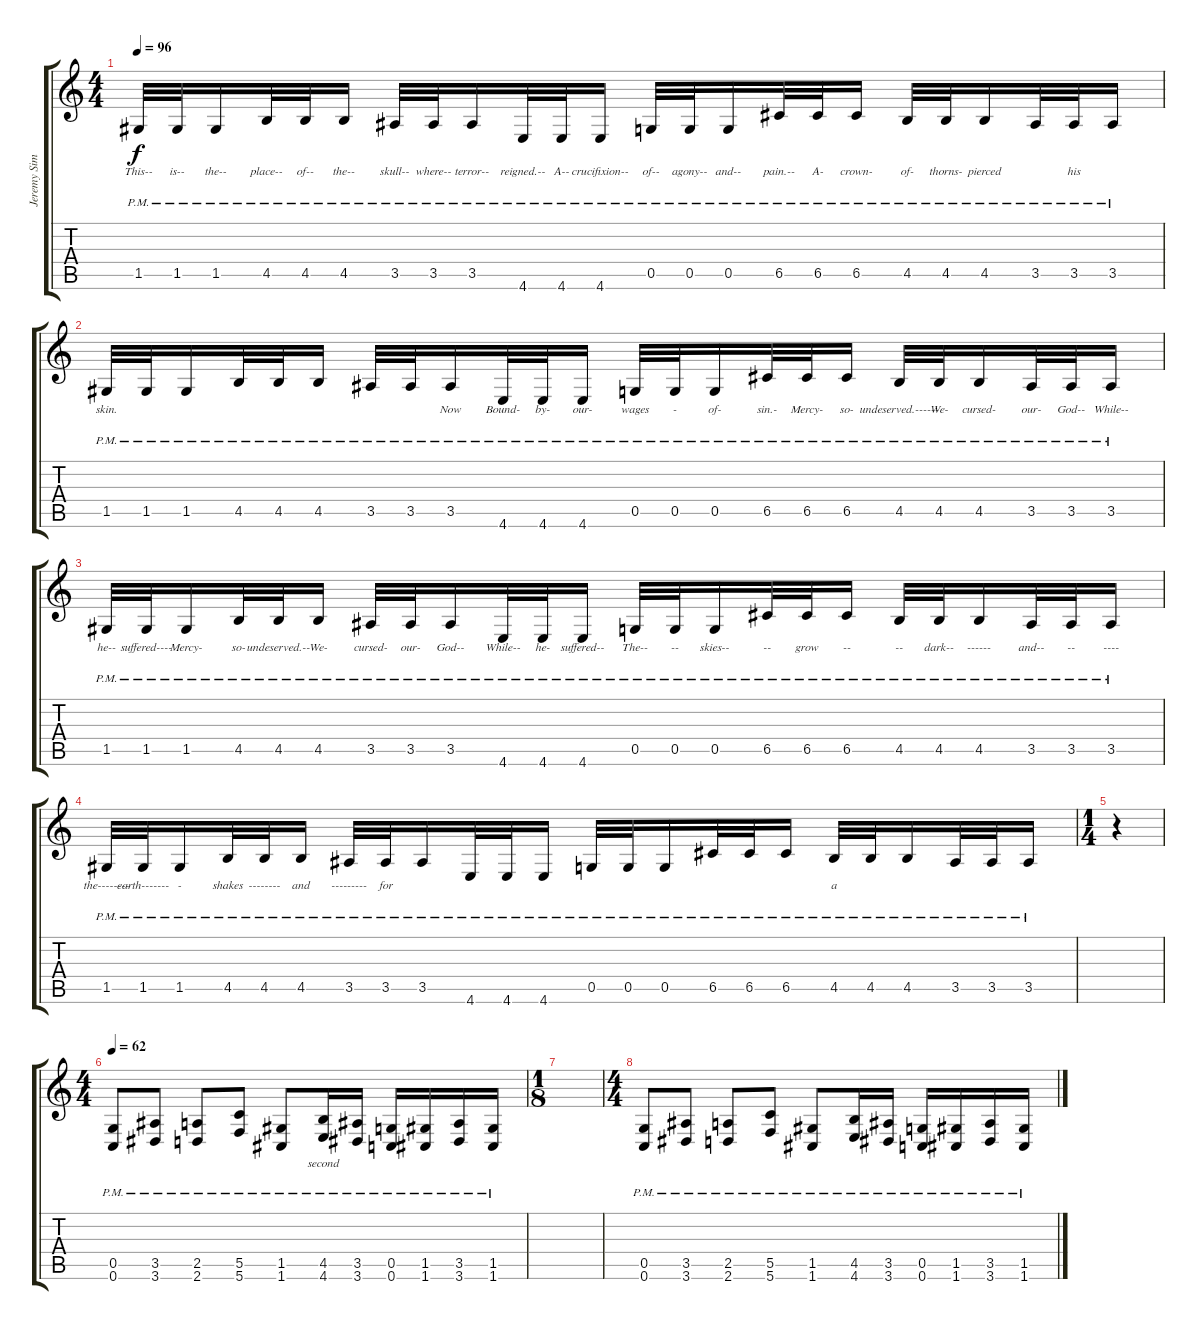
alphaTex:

\track ("Jeremy Sims ----Lead Guitar" "Jeremy Sim") {instrument distortionguitar}
\staff {score tabs}
\tuning (D4 A3 F3 C3 G2 C2) {hide}
\ts (4 4)
\tempo 96
\clef g2
\ks c
1.5{pm}.32{lyrics (0 "This--") lyrics (1 "") lyrics (2 "") lyrics (3 "") lyrics (4 "") dy f instrument distortionguitar} 1.5{pm}.32{lyrics (0 "is--") lyrics (1 "") lyrics (2 "") lyrics (3 "") lyrics (4 "")} 1.5{pm}.16{lyrics (0 "the--") lyrics (1 "") lyrics (2 "") lyrics (3 "") lyrics (4 "")} 4.5{pm}.32{lyrics (0 "place--") lyrics (1 "") lyrics (2 "") lyrics (3 "") lyrics (4 "")} 4.5{pm}.32{lyrics (0 "of--") lyrics (1 "") lyrics (2 "") lyrics (3 "") lyrics (4 "")} 4.5{pm}.16{lyrics (0 "the--") lyrics (1 "") lyrics (2 "") lyrics (3 "") lyrics (4 "")} 3.5{pm}.32{lyrics (0 "skull--") lyrics (1 "") lyrics (2 "") lyrics (3 "") lyrics (4 "")} 3.5{pm}.32{lyrics (0 "where--") lyrics (1 "") lyrics (2 "") lyrics (3 "") lyrics (4 "")} 3.5{pm}.16{lyrics (0 "terror--") lyrics (1 "") lyrics (2 "") lyrics (3 "") lyrics (4 "")} 4.6{pm}.32{lyrics (0 "reigned.--") lyrics (1 "") lyrics (2 "") lyrics (3 "") lyrics (4 "")} 4.6{pm}.32{lyrics (0 "A--") lyrics (1 "") lyrics (2 "") lyrics (3 "") lyrics (4 "")} 4.6{pm}.16{lyrics (0 "crucifixion--") lyrics (1 "") lyrics (2 "") lyrics (3 "") lyrics (4 "")} 0.5{pm}.32{lyrics (0 "of--") lyrics (1 "") lyrics (2 "") lyrics (3 "") lyrics (4 "")} 0.5{pm}.32{lyrics (0 "agony--") lyrics (1 "") lyrics (2 "") lyrics (3 "") lyrics (4 "")} 0.5{pm}.16{lyrics (0 "and--") lyrics (1 "") lyrics (2 "") lyrics (3 "") lyrics (4 "")} 6.5{pm}.32{lyrics (0 "pain.--") lyrics (1 "") lyrics (2 "") lyrics (3 "") lyrics (4 "")} 6.5{pm}.32{lyrics (0 "A-") lyrics (1 "") lyrics (2 "") lyrics (3 "") lyrics (4 "")} 6.5{pm}.16{lyrics (0 "crown-") lyrics (1 "") lyrics (2 "") lyrics (3 "") lyrics (4 "")} 4.5{pm}.32{lyrics (0 "of-") lyrics (1 "") lyrics (2 "") lyrics (3 "") lyrics (4 "")} 4.5{pm}.32{lyrics (0 "thorns-") lyrics (1 "") lyrics (2 "") lyrics (3 "") lyrics (4 "")} 4.5{pm}.16{lyrics (0 "pierced") lyrics (1 "") lyrics (2 "") lyrics (3 "") lyrics (4 "")} 3.5{pm}.32{lyrics (0 "") lyrics (1 "") lyrics (2 "") lyrics (3 "") lyrics (4 "")} 3.5{pm}.32{lyrics (0 "his") lyrics (1 "") lyrics (2 "") lyrics (3 "") lyrics (4 "")} 3.5{pm}.16{lyrics (0 "") lyrics (1 "") lyrics (2 "") lyrics (3 "") lyrics (4 "")} |
1.5{pm}.32{lyrics (0 "skin.") lyrics (1 "") lyrics (2 "") lyrics (3 "") lyrics (4 "")} 1.5{pm}.32{lyrics (0 "") lyrics (1 "") lyrics (2 "") lyrics (3 "") lyrics (4 "")} 1.5{pm}.16{lyrics (0 "") lyrics (1 "") lyrics (2 "") lyrics (3 "") lyrics (4 "")} 4.5{pm}.32{lyrics (0 "") lyrics (1 "") lyrics (2 "") lyrics (3 "") lyrics (4 "")} 4.5{pm}.32{lyrics (0 "") lyrics (1 "") lyrics (2 "") lyrics (3 "") lyrics (4 "")} 4.5{pm}.16{lyrics (0 "") lyrics (1 "") lyrics (2 "") lyrics (3 "") lyrics (4 "")} 3.5{pm}.32{lyrics (0 "") lyrics (1 "") lyrics (2 "") lyrics (3 "") lyrics (4 "")} 3.5{pm}.32{lyrics (0 "") lyrics (1 "") lyrics (2 "") lyrics (3 "") lyrics (4 "")} 3.5{pm}.16{lyrics (0 "Now") lyrics (1 "") lyrics (2 "") lyrics (3 "") lyrics (4 "")} 4.6{pm}.32{lyrics (0 "Bound-") lyrics (1 "") lyrics (2 "") lyrics (3 "") lyrics (4 "")} 4.6{pm}.32{lyrics (0 "by-") lyrics (1 "") lyrics (2 "") lyrics (3 "") lyrics (4 "")} 4.6{pm}.16{lyrics (0 "our-") lyrics (1 "") lyrics (2 "") lyrics (3 "") lyrics (4 "")} 0.5{pm}.32{lyrics (0 "wages") lyrics (1 "") lyrics (2 "") lyrics (3 "") lyrics (4 "")} 0.5{pm}.32{lyrics (0 "-") lyrics (1 "") lyrics (2 "") lyrics (3 "") lyrics (4 "")} 0.5{pm}.16{lyrics (0 "of-") lyrics (1 "") lyrics (2 "") lyrics (3 "") lyrics (4 "")} 6.5{pm}.32{lyrics (0 "sin.-") lyrics (1 "") lyrics (2 "") lyrics (3 "") lyrics (4 "")} 6.5{pm}.32{lyrics (0 "Mercy-") lyrics (1 "") lyrics (2 "") lyrics (3 "") lyrics (4 "")} 6.5{pm}.16{lyrics (0 "so-") lyrics (1 "") lyrics (2 "") lyrics (3 "") lyrics (4 "")} 4.5{pm}.32{lyrics (0 "undeserved.------") lyrics (1 "") lyrics (2 "") lyrics (3 "") lyrics (4 "")} 4.5{pm}.32{lyrics (0 "We-") lyrics (1 "") lyrics (2 "") lyrics (3 "") lyrics (4 "")} 4.5{pm}.16{lyrics (0 "cursed-") lyrics (1 "") lyrics (2 "") lyrics (3 "") lyrics (4 "")} 3.5{pm}.32{lyrics (0 "our-") lyrics (1 "") lyrics (2 "") lyrics (3 "") lyrics (4 "")} 3.5{pm}.32{lyrics (0 "God--") lyrics (1 "") lyrics (2 "") lyrics (3 "") lyrics (4 "")} 3.5{pm}.16{lyrics (0 "While--") lyrics (1 "") lyrics (2 "") lyrics (3 "") lyrics (4 "")} |
1.5{pm}.32{lyrics (0 "he--") lyrics (1 "") lyrics (2 "") lyrics (3 "") lyrics (4 "")} 1.5{pm}.32{lyrics (0 "suffered----") lyrics (1 "") lyrics (2 "") lyrics (3 "") lyrics (4 "")} 1.5{pm}.16{lyrics (0 "Mercy-") lyrics (1 "") lyrics (2 "") lyrics (3 "") lyrics (4 "")} 4.5{pm}.32{lyrics (0 "so-") lyrics (1 "") lyrics (2 "") lyrics (3 "") lyrics (4 "")} 4.5{pm}.32{lyrics (0 "undeserved.--") lyrics (1 "") lyrics (2 "") lyrics (3 "") lyrics (4 "")} 4.5{pm}.16{lyrics (0 "We-") lyrics (1 "") lyrics (2 "") lyrics (3 "") lyrics (4 "")} 3.5{pm}.32{lyrics (0 "cursed-") lyrics (1 "") lyrics (2 "") lyrics (3 "") lyrics (4 "")} 3.5{pm}.32{lyrics (0 "our-") lyrics (1 "") lyrics (2 "") lyrics (3 "") lyrics (4 "")} 3.5{pm}.16{lyrics (0 "God--") lyrics (1 "") lyrics (2 "") lyrics (3 "") lyrics (4 "")} 4.6{pm}.32{lyrics (0 "While--") lyrics (1 "") lyrics (2 "") lyrics (3 "") lyrics (4 "")} 4.6{pm}.32{lyrics (0 "he-") lyrics (1 "") lyrics (2 "") lyrics (3 "") lyrics (4 "")} 4.6{pm}.16{lyrics (0 "suffered--") lyrics (1 "") lyrics (2 "") lyrics (3 "") lyrics (4 "")} 0.5{pm}.32{lyrics (0 "The--") lyrics (1 "") lyrics (2 "") lyrics (3 "") lyrics (4 "")} 0.5{pm}.32{lyrics (0 "--") lyrics (1 "") lyrics (2 "") lyrics (3 "") lyrics (4 "")} 0.5{pm}.16{lyrics (0 "skies--") lyrics (1 "") lyrics (2 "") lyrics (3 "") lyrics (4 "")} 6.5{pm}.32{lyrics (0 "--") lyrics (1 "") lyrics (2 "") lyrics (3 "") lyrics (4 "")} 6.5{pm}.32{lyrics (0 "grow") lyrics (1 "") lyrics (2 "") lyrics (3 "") lyrics (4 "")} 6.5{pm}.16{lyrics (0 "--") lyrics (1 "") lyrics (2 "") lyrics (3 "") lyrics (4 "")} 4.5{pm}.32{lyrics (0 "--") lyrics (1 "") lyrics (2 "") lyrics (3 "") lyrics (4 "")} 4.5{pm}.32{lyrics (0 "dark--") lyrics (1 "") lyrics (2 "") lyrics (3 "") lyrics (4 "")} 4.5{pm}.16{lyrics (0 "------") lyrics (1 "") lyrics (2 "") lyrics (3 "") lyrics (4 "")} 3.5{pm}.32{lyrics (0 "and--") lyrics (1 "") lyrics (2 "") lyrics (3 "") lyrics (4 "")} 3.5{pm}.32{lyrics (0 "--") lyrics (1 "") lyrics (2 "") lyrics (3 "") lyrics (4 "")} 3.5{pm}.16{lyrics (0 "----") lyrics (1 "") lyrics (2 "") lyrics (3 "") lyrics (4 "")} |
1.5{pm}.32{lyrics (0 "the--------") lyrics (1 "") lyrics (2 "") lyrics (3 "") lyrics (4 "")} 1.5{pm}.32{lyrics (0 "earth-------") lyrics (1 "") lyrics (2 "") lyrics (3 "") lyrics (4 "")} 1.5{pm}.16{lyrics (0 "-") lyrics (1 "") lyrics (2 "") lyrics (3 "") lyrics (4 "")} 4.5{pm}.32{lyrics (0 "shakes") lyrics (1 "") lyrics (2 "") lyrics (3 "") lyrics (4 "")} 4.5{pm}.32{lyrics (0 "--------") lyrics (1 "") lyrics (2 "") lyrics (3 "") lyrics (4 "")} 4.5{pm}.16{lyrics (0 "and") lyrics (1 "") lyrics (2 "") lyrics (3 "") lyrics (4 "")} 3.5{pm}.32{lyrics (0 "---------") lyrics (1 "") lyrics (2 "") lyrics (3 "") lyrics (4 "")} 3.5{pm}.32{lyrics (0 "for") lyrics (1 "") lyrics (2 "") lyrics (3 "") lyrics (4 "")} 3.5{pm}.16{lyrics (0 "") lyrics (1 "") lyrics (2 "") lyrics (3 "") lyrics (4 "")} 4.6{pm}.32{lyrics (0 "") lyrics (1 "") lyrics (2 "") lyrics (3 "") lyrics (4 "")} 4.6{pm}.32{lyrics (0 "") lyrics (1 "") lyrics (2 "") lyrics (3 "") lyrics (4 "")} 4.6{pm}.16{lyrics (0 "") lyrics (1 "") lyrics (2 "") lyrics (3 "") lyrics (4 "")} 0.5{pm}.32{lyrics (0 "") lyrics (1 "") lyrics (2 "") lyrics (3 "") lyrics (4 "")} 0.5{pm}.32{lyrics (0 "") lyrics (1 "") lyrics (2 "") lyrics (3 "") lyrics (4 "")} 0.5{pm}.16{lyrics (0 "") lyrics (1 "") lyrics (2 "") lyrics (3 "") lyrics (4 "")} 6.5{pm}.32{lyrics (0 "") lyrics (1 "") lyrics (2 "") lyrics (3 "") lyrics (4 "")} 6.5{pm}.32{lyrics (0 "") lyrics (1 "") lyrics (2 "") lyrics (3 "") lyrics (4 "")} 6.5{pm}.16{lyrics (0 "") lyrics (1 "") lyrics (2 "") lyrics (3 "") lyrics (4 "")} 4.5{pm}.32{lyrics (0 "a") lyrics (1 "") lyrics (2 "") lyrics (3 "") lyrics (4 "")} 4.5{pm}.32{lyrics (0 "") lyrics (1 "") lyrics (2 "") lyrics (3 "") lyrics (4 "")} 4.5{pm}.16{lyrics (0 "") lyrics (1 "") lyrics (2 "") lyrics (3 "") lyrics (4 "")} 3.5{pm}.32{lyrics (0 "") lyrics (1 "") lyrics (2 "") lyrics (3 "") lyrics (4 "")} 3.5{pm}.32{lyrics (0 "") lyrics (1 "") lyrics (2 "") lyrics (3 "") lyrics (4 "")} 3.5{pm}.16{lyrics (0 "") lyrics (1 "") lyrics (2 "") lyrics (3 "") lyrics (4 "")} |
\ts (1 4)
r.4 |
\ts (4 4)
\tempo 62
(0.5{pm} 0.6).8{lyrics (0 "") lyrics (1 "") lyrics (2 "") lyrics (3 "") lyrics (4 "")} (3.5{pm} 3.6).8{lyrics (0 "") lyrics (1 "") lyrics (2 "") lyrics (3 "") lyrics (4 "")} (2.5{pm} 2.6).8{lyrics (0 "") lyrics (1 "") lyrics (2 "") lyrics (3 "") lyrics (4 "")} (5.5{pm} 5.6).8{lyrics (0 "") lyrics (1 "") lyrics (2 "") lyrics (3 "") lyrics (4 "")} (1.5{pm} 1.6).8{lyrics (0 "") lyrics (1 "") lyrics (2 "") lyrics (3 "") lyrics (4 "")} (4.5{pm} 4.6{pm}).16{lyrics (0 "second") lyrics (1 "") lyrics (2 "") lyrics (3 "") lyrics (4 "")} (3.5{pm} 3.6{pm}).16{lyrics (0 "") lyrics (1 "") lyrics (2 "") lyrics (3 "") lyrics (4 "")} (0.5{pm} 0.6{pm}).16{lyrics (0 "") lyrics (1 "") lyrics (2 "") lyrics (3 "") lyrics (4 "")} (1.5{pm} 1.6{pm}).16{lyrics (0 "") lyrics (1 "") lyrics (2 "") lyrics (3 "") lyrics (4 "")} (3.5 3.6{pm}).16{lyrics (0 "") lyrics (1 "") lyrics (2 "") lyrics (3 "") lyrics (4 "")} (1.5{pm} 1.6{pm}).16{lyrics (0 "") lyrics (1 "") lyrics (2 "") lyrics (3 "") lyrics (4 "")} |
\ts (1 8)
|
\ts (4 4)
(0.5{pm} 0.6).8{lyrics (0 "") lyrics (1 "") lyrics (2 "") lyrics (3 "") lyrics (4 "")} (3.5{pm} 3.6).8{lyrics (0 "") lyrics (1 "") lyrics (2 "") lyrics (3 "") lyrics (4 "")} (2.5{pm} 2.6).8{lyrics (0 "") lyrics (1 "") lyrics (2 "") lyrics (3 "") lyrics (4 "")} (5.5{pm} 5.6).8{lyrics (0 "") lyrics (1 "") lyrics (2 "") lyrics (3 "") lyrics (4 "")} (1.5{pm} 1.6).8{lyrics (0 "") lyrics (1 "") lyrics (2 "") lyrics (3 "") lyrics (4 "")} (4.5{pm} 4.6{pm}).16{lyrics (0 "") lyrics (1 "") lyrics (2 "") lyrics (3 "") lyrics (4 "")} (3.5{pm} 3.6{pm}).16{lyrics (0 "") lyrics (1 "") lyrics (2 "") lyrics (3 "") lyrics (4 "")} (0.5{pm} 0.6{pm}).16{lyrics (0 "") lyrics (1 "") lyrics (2 "") lyrics (3 "") lyrics (4 "")} (1.5{pm} 1.6{pm}).16{lyrics (0 "") lyrics (1 "") lyrics (2 "") lyrics (3 "") lyrics (4 "")} (3.5 3.6{pm}).16{lyrics (0 "") lyrics (1 "") lyrics (2 "") lyrics (3 "") lyrics (4 "")} (1.5{pm} 1.6{pm}).16{lyrics (0 "") lyrics (1 "") lyrics (2 "") lyrics (3 "") lyrics (4 "")}
